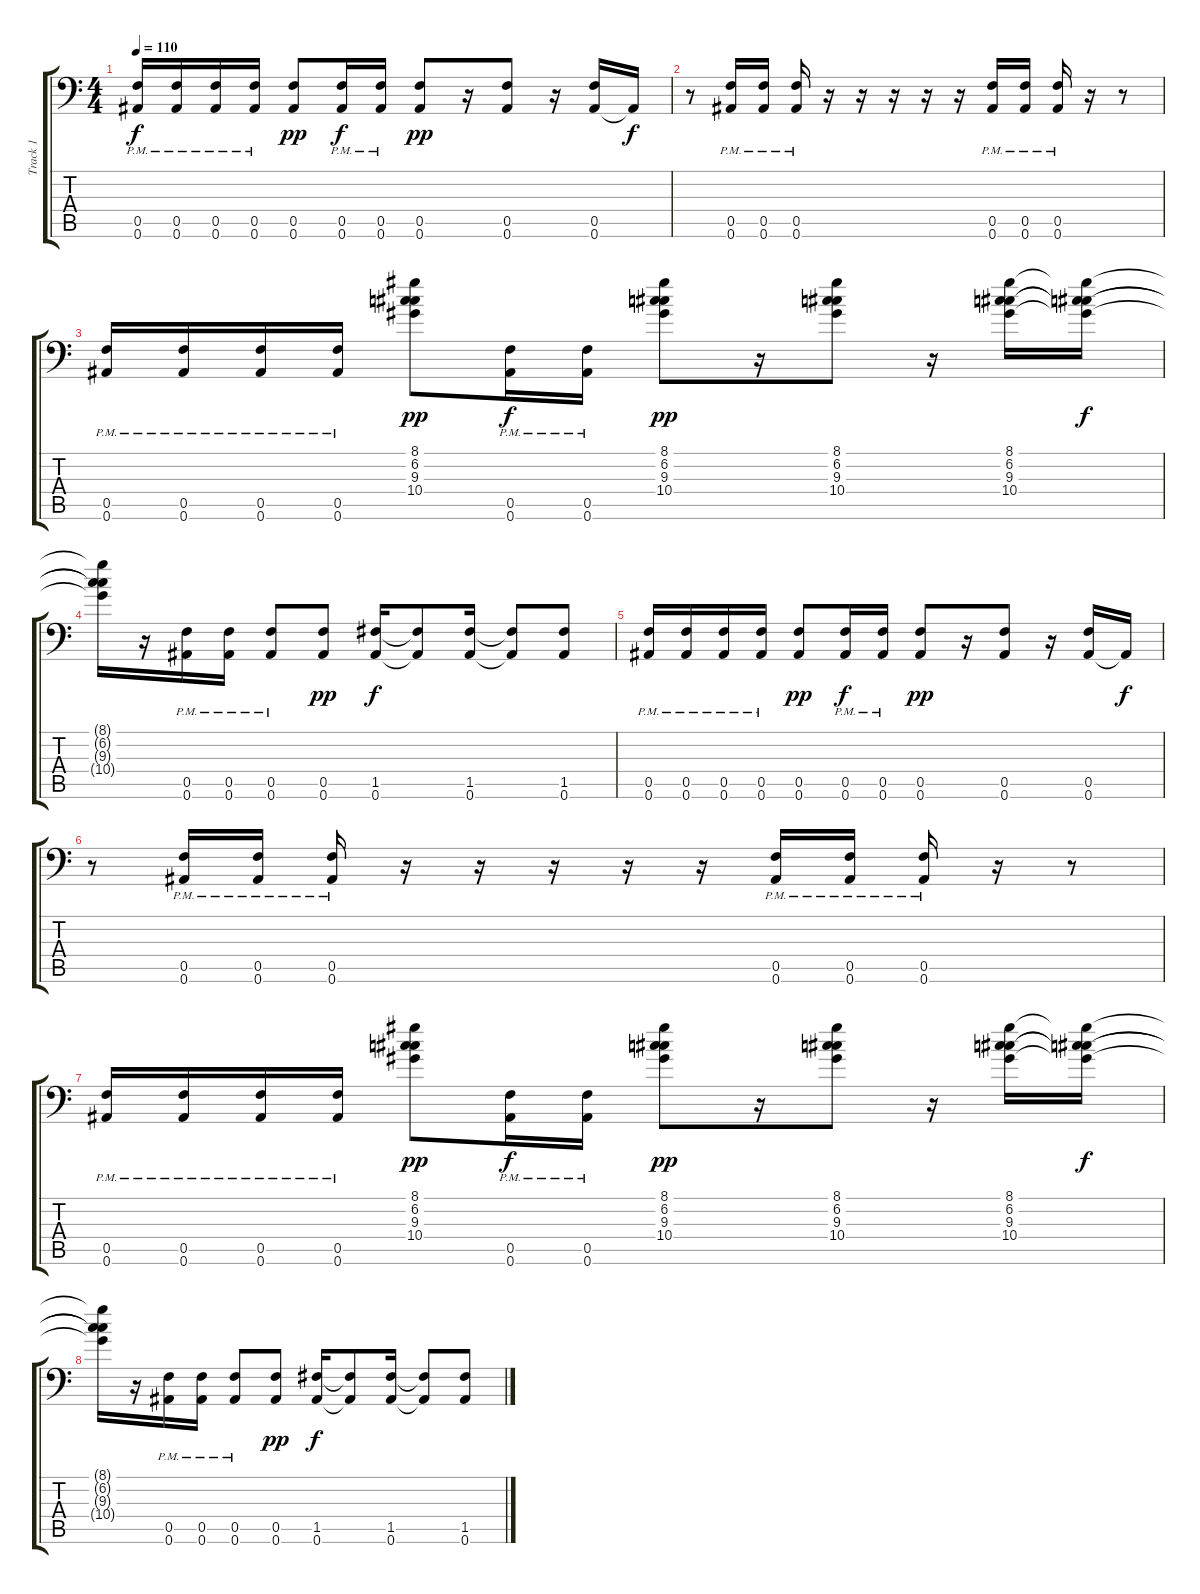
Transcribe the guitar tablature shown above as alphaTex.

\track ("Track 1" "Track 1") {instrument overdrivenguitar}
\staff {score tabs}
\tuning (C4 G3 Eb3 Bb2 F2 Bb1) {hide}
\ts (4 4)
\tempo 110
\clef f4
\ks c
(0.5{pm} 0.6{pm}).16{dy f} (0.5{pm} 0.6{pm}).16 (0.5{pm} 0.6{pm}).16 (0.5{pm} 0.6{pm}).16 (0.5 0.6).8{dy pp} (0.5{pm} 0.6{pm}).16{dy f} (0.5{pm} 0.6{pm}).16 (0.5 0.6).8{dy pp} r.16 (0.5 0.6).8 r.16 (0.5 0.6).16 0.6{t}.16{dy f} |
r.8 (0.5{pm} 0.6{pm}).16 (0.5{pm} 0.6{pm}).16 (0.5{pm} 0.6{pm}).16 r.16 r.16 r.16 r.16 r.16 (0.5{pm} 0.6{pm}).16 (0.5{pm} 0.6{pm}).16 (0.5{pm} 0.6{pm}).16 r.16 r.8 |
(0.5{pm} 0.6{pm}).16 (0.5{pm} 0.6{pm}).16 (0.5{pm} 0.6{pm}).16 (0.5{pm} 0.6{pm}).16 (8.1 6.2 9.3 10.4).8{dy pp} (0.5{pm} 0.6{pm}).16{dy f} (0.5{pm} 0.6{pm}).16 (8.1 6.2 9.3 10.4).8{dy pp} r.16 (8.1 6.2 9.3 10.4).8 r.16 (8.1 6.2 9.3 10.4).16 (8.1{t} 6.2{t} 9.3{t} 10.4{t}).16{dy f} |
(8.1{t} 6.2{t} 9.3{t} 10.4{t}).16 r.16 (0.5{pm} 0.6{pm}).16 (0.5{pm} 0.6).16 (0.5{pm} 0.6{pm}).8 (0.5 0.6).8{dy pp} (1.5 0.6).16{dy f} (1.5{t} 0.6{t}).8 (1.5 0.6).16 (1.5{t} 0.6{t}).8 (1.5 0.6).8 |
(0.5{pm} 0.6{pm}).16 (0.5{pm} 0.6{pm}).16 (0.5{pm} 0.6{pm}).16 (0.5{pm} 0.6{pm}).16 (0.5 0.6).8{dy pp} (0.5{pm} 0.6{pm}).16{dy f} (0.5{pm} 0.6{pm}).16 (0.5 0.6).8{dy pp} r.16 (0.5 0.6).8 r.16 (0.5 0.6).16 0.6{t}.16{dy f} |
r.8 (0.5{pm} 0.6{pm}).16 (0.5{pm} 0.6{pm}).16 (0.5{pm} 0.6{pm}).16 r.16 r.16 r.16 r.16 r.16 (0.5{pm} 0.6{pm}).16 (0.5{pm} 0.6{pm}).16 (0.5{pm} 0.6{pm}).16 r.16 r.8 |
(0.5{pm} 0.6{pm}).16 (0.5{pm} 0.6{pm}).16 (0.5{pm} 0.6{pm}).16 (0.5{pm} 0.6{pm}).16 (8.1 6.2 9.3 10.4).8{dy pp} (0.5{pm} 0.6{pm}).16{dy f} (0.5{pm} 0.6{pm}).16 (8.1 6.2 9.3 10.4).8{dy pp} r.16 (8.1 6.2 9.3 10.4).8 r.16 (8.1 6.2 9.3 10.4).16 (8.1{t} 6.2{t} 9.3{t} 10.4{t}).16{dy f} |
(8.1{t} 6.2{t} 9.3{t} 10.4{t}).16 r.16 (0.5{pm} 0.6{pm}).16 (0.5{pm} 0.6).16 (0.5{pm} 0.6{pm}).8 (0.5 0.6).8{dy pp} (1.5 0.6).16{dy f} (1.5{t} 0.6{t}).8 (1.5 0.6).16 (1.5{t} 0.6{t}).8 (1.5 0.6).8
